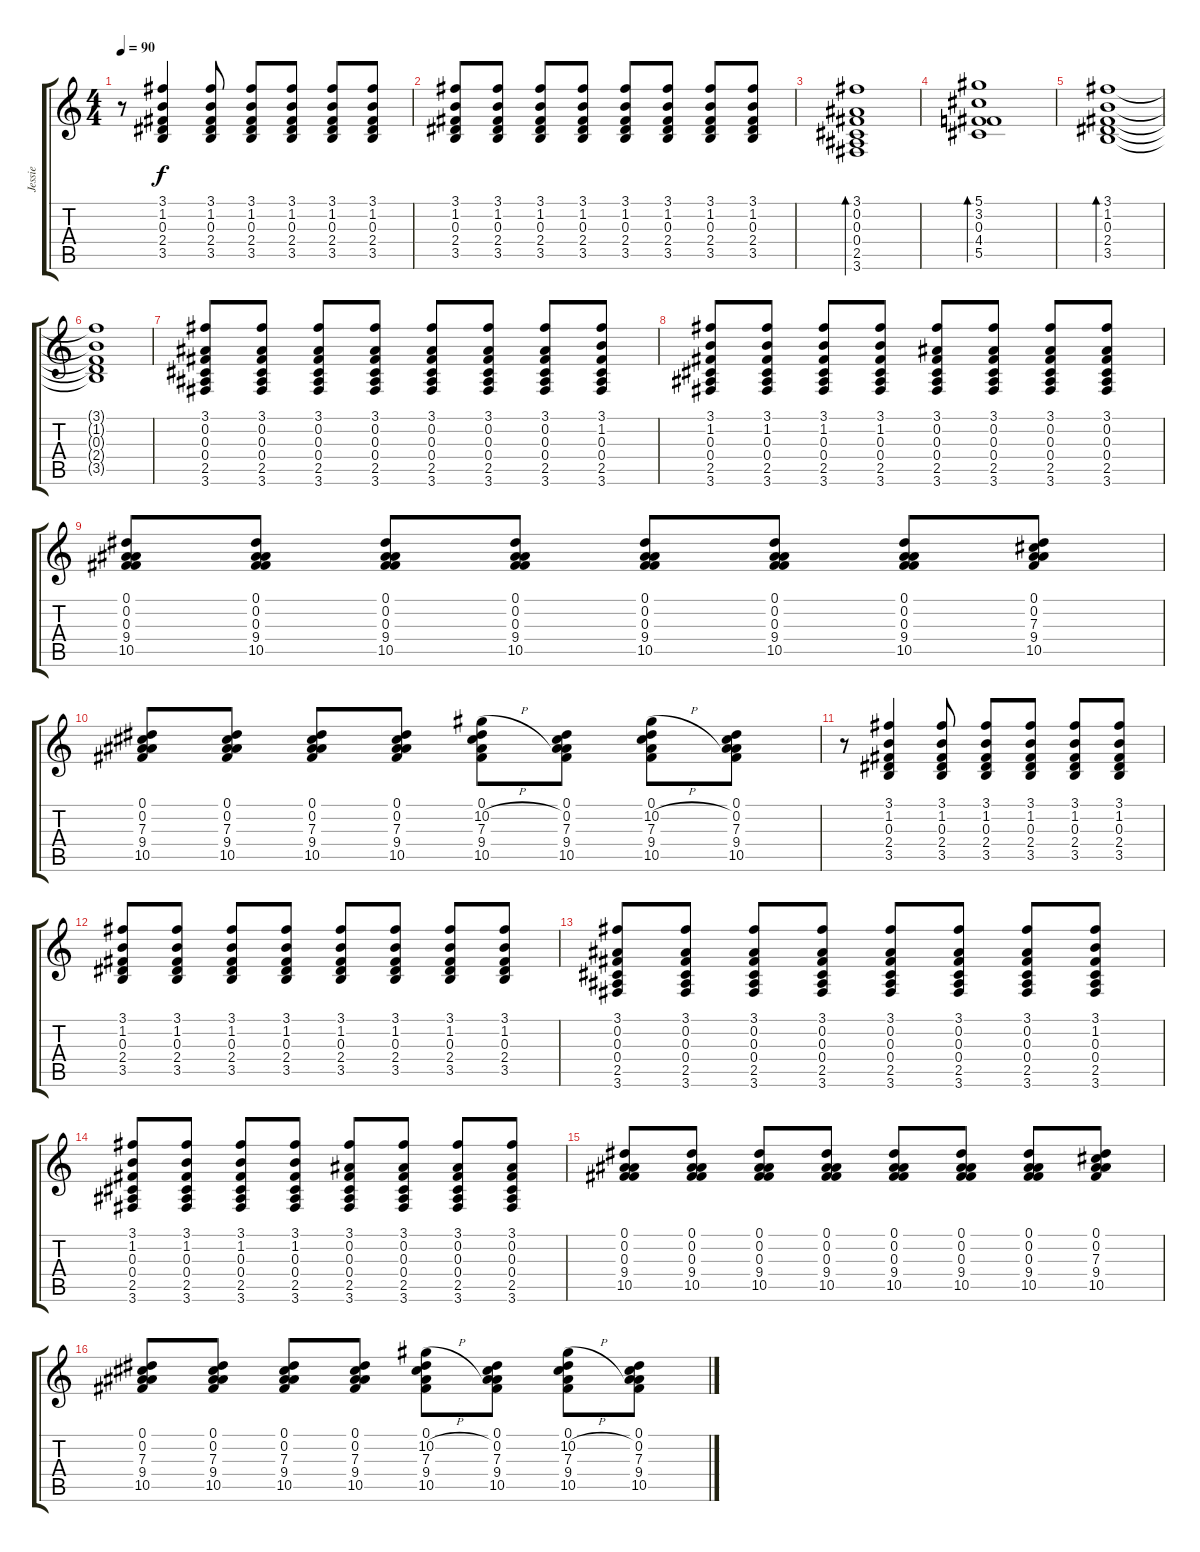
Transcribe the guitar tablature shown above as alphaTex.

\track ("Jessie" "Jessie") {instrument acousticguitarsteel}
\staff {score tabs}
\tuning (Eb4 Bb3 Gb3 Db3 Ab2 Eb2) {hide}
\ts (4 4)
\tempo 90
\clef g2
\ks c
r.8{dy f} (3.1 1.2 0.3 2.4 3.5).4 (3.1 1.2 0.3 2.4 3.5).8 (3.1 1.2 0.3 2.4 3.5).8 (3.1 1.2 0.3 2.4 3.5).8 (3.1 1.2 0.3 2.4 3.5).8 (3.1 1.2 0.3 2.4 3.5).8 |
(3.1 1.2 0.3 2.4 3.5).8 (3.1 1.2 0.3 2.4 3.5).8 (3.1 1.2 0.3 2.4 3.5).8 (3.1 1.2 0.3 2.4 3.5).8 (3.1 1.2 0.3 2.4 3.5).8 (3.1 1.2 0.3 2.4 3.5).8 (3.1 1.2 0.3 2.4 3.5).8 (3.1 1.2 0.3 2.4 3.5).8 |
(3.1 0.2 0.3 0.4 2.5 3.6).1{bd 240} |
(5.1 3.2 0.3 4.4 5.5).1{bd 240} |
(3.1 1.2 0.3 2.4 3.5).1{bd 240} |
(3.1{t} 1.2{t} 0.3{t} 2.4{t} 3.5{t}).1 |
(3.1 0.2 0.3 0.4 2.5 3.6).8 (3.1 0.2 0.3 0.4 2.5 3.6).8 (3.1 0.2 0.3 0.4 2.5 3.6).8 (3.1 0.2 0.3 0.4 2.5 3.6).8 (3.1 0.2 0.3 0.4 2.5 3.6).8 (3.1 0.2 0.3 0.4 2.5 3.6).8 (3.1 0.2 0.3 0.4 2.5 3.6).8 (3.1 1.2 0.3 0.4 2.5 3.6).8 |
(3.1 1.2 0.3 0.4 2.5 3.6).8 (3.1 1.2 0.3 0.4 2.5 3.6).8 (3.1 1.2 0.3 0.4 2.5 3.6).8 (3.1 1.2 0.3 0.4 2.5 3.6).8 (3.1 0.2 0.3 0.4 2.5 3.6).8 (3.1 0.2 0.3 0.4 2.5 3.6).8 (3.1 0.2 0.3 0.4 2.5 3.6).8 (3.1 0.2 0.3 0.4 2.5 3.6).8 |
(0.1 0.2 0.3 9.4 10.5).8 (0.1 0.2 0.3 9.4 10.5).8 (0.1 0.2 0.3 9.4 10.5).8 (0.1 0.2 0.3 9.4 10.5).8 (0.1 0.2 0.3 9.4 10.5).8 (0.1 0.2 0.3 9.4 10.5).8 (0.1 0.2 0.3 9.4 10.5).8 (0.1 0.2 7.3 9.4 10.5).8 |
(0.1 0.2 7.3 9.4 10.5).8 (0.1 0.2 7.3 9.4 10.5).8 (0.1 0.2 7.3 9.4 10.5).8 (0.1 0.2 7.3 9.4 10.5).8 (0.1 10.2{h} 7.3 9.4 10.5).8 (0.1 0.2 7.3 9.4 10.5).8 (0.1 10.2{h} 7.3 9.4 10.5).8 (0.1 0.2 7.3 9.4 10.5).8 |
r.8 (3.1 1.2 0.3 2.4 3.5).4 (3.1 1.2 0.3 2.4 3.5).8 (3.1 1.2 0.3 2.4 3.5).8 (3.1 1.2 0.3 2.4 3.5).8 (3.1 1.2 0.3 2.4 3.5).8 (3.1 1.2 0.3 2.4 3.5).8 |
(3.1 1.2 0.3 2.4 3.5).8 (3.1 1.2 0.3 2.4 3.5).8 (3.1 1.2 0.3 2.4 3.5).8 (3.1 1.2 0.3 2.4 3.5).8 (3.1 1.2 0.3 2.4 3.5).8 (3.1 1.2 0.3 2.4 3.5).8 (3.1 1.2 0.3 2.4 3.5).8 (3.1 1.2 0.3 2.4 3.5).8 |
(3.1 0.2 0.3 0.4 2.5 3.6).8 (3.1 0.2 0.3 0.4 2.5 3.6).8 (3.1 0.2 0.3 0.4 2.5 3.6).8 (3.1 0.2 0.3 0.4 2.5 3.6).8 (3.1 0.2 0.3 0.4 2.5 3.6).8 (3.1 0.2 0.3 0.4 2.5 3.6).8 (3.1 0.2 0.3 0.4 2.5 3.6).8 (3.1 1.2 0.3 0.4 2.5 3.6).8 |
(3.1 1.2 0.3 0.4 2.5 3.6).8 (3.1 1.2 0.3 0.4 2.5 3.6).8 (3.1 1.2 0.3 0.4 2.5 3.6).8 (3.1 1.2 0.3 0.4 2.5 3.6).8 (3.1 0.2 0.3 0.4 2.5 3.6).8 (3.1 0.2 0.3 0.4 2.5 3.6).8 (3.1 0.2 0.3 0.4 2.5 3.6).8 (3.1 0.2 0.3 0.4 2.5 3.6).8 |
(0.1 0.2 0.3 9.4 10.5).8 (0.1 0.2 0.3 9.4 10.5).8 (0.1 0.2 0.3 9.4 10.5).8 (0.1 0.2 0.3 9.4 10.5).8 (0.1 0.2 0.3 9.4 10.5).8 (0.1 0.2 0.3 9.4 10.5).8 (0.1 0.2 0.3 9.4 10.5).8 (0.1 0.2 7.3 9.4 10.5).8 |
(0.1 0.2 7.3 9.4 10.5).8 (0.1 0.2 7.3 9.4 10.5).8 (0.1 0.2 7.3 9.4 10.5).8 (0.1 0.2 7.3 9.4 10.5).8 (0.1 10.2{h} 7.3 9.4 10.5).8 (0.1 0.2 7.3 9.4 10.5).8 (0.1 10.2{h} 7.3 9.4 10.5).8 (0.1 0.2 7.3 9.4 10.5).8
